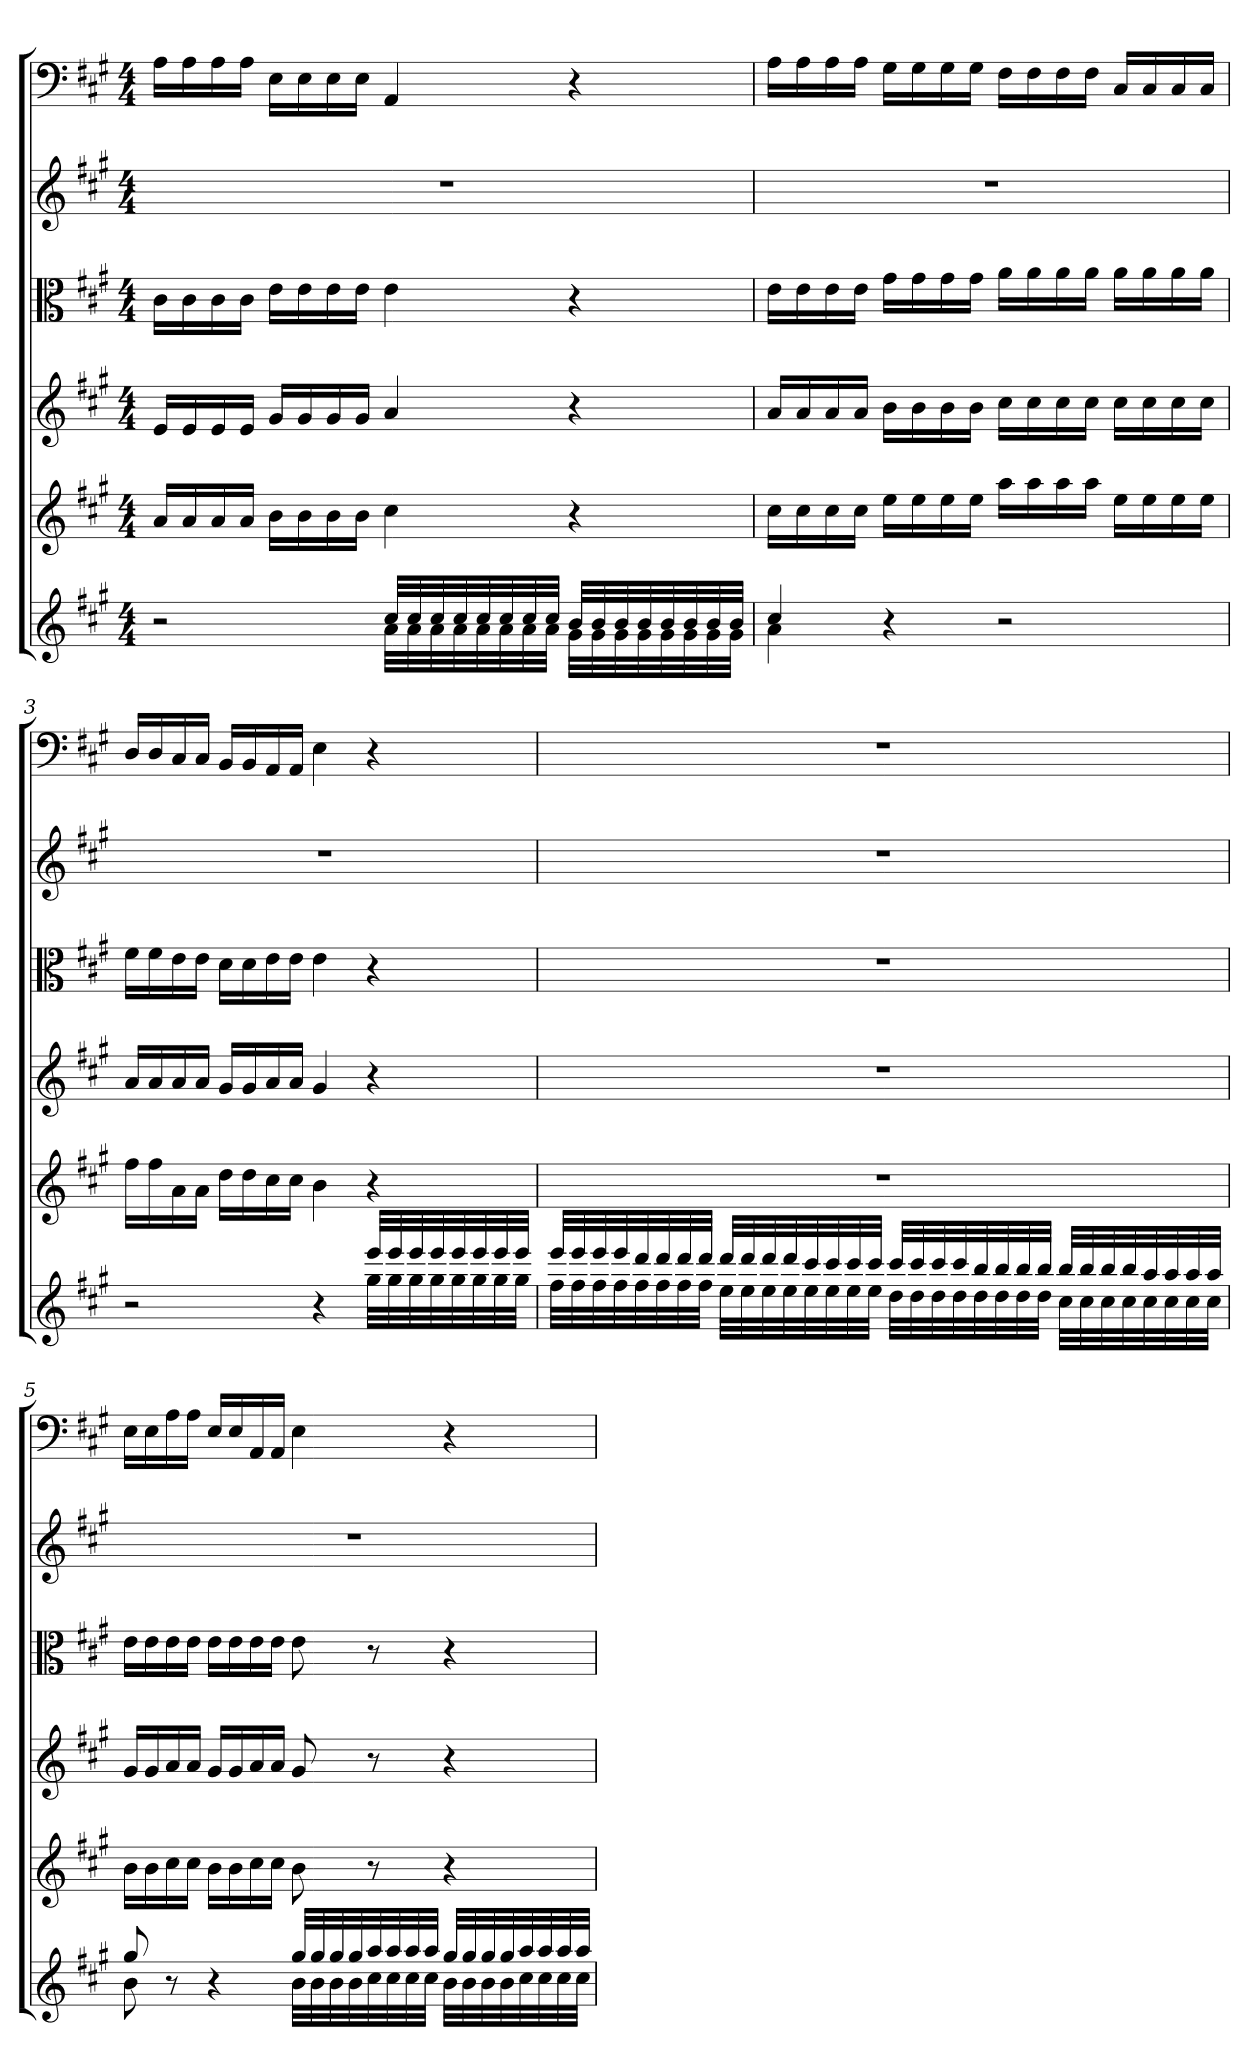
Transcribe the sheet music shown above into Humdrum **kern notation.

**kern	**kern	**kern	**kern	**kern	**kern
*part6	*part5	*part4	*part3	*part2	*part1
*staff6	*staff5	*staff4	*staff3	*staff2	*staff1
*clefG2	*clefG2	*clefG2	*clefC3	*clefG2	*clefF4
*k[f#c#g#]	*k[f#c#g#]	*k[f#c#g#]	*k[f#c#g#]	*k[f#c#g#]	*k[f#c#g#]
*A:	*A:	*A:	*A:	*A:	*A:
*M4/4	*M4/4	*M4/4	*M4/4	*M4/4	*M4/4
=1	=1	=1	=1	=1	=1
*^	*	*	*	*	*
2r	2ryy	16a/LL	16e/LL	16c#\LL	1r	16A\LL
.	.	16a/	16e/	16c#\	.	16A\
.	.	16a/	16e/	16c#\	.	16A\
.	.	16a/JJ	16e/JJ	16c#\JJ	.	16A\JJ
.	.	16b\LL	16g#/LL	16e\LL	.	16E\LL
.	.	16b\	16g#/	16e\	.	16E\
.	.	16b\	16g#/	16e\	.	16E\
.	.	16b\JJ	16g#/JJ	16e\JJ	.	16E\JJ
32cc#/LLL	32a\LLL	4cc#\	4a/	4e\	.	4AA/
32cc#/	32a\	.	.	.	.	.
32cc#/	32a\	.	.	.	.	.
32cc#/	32a\	.	.	.	.	.
32cc#/	32a\	.	.	.	.	.
32cc#/	32a\	.	.	.	.	.
32cc#/	32a\	.	.	.	.	.
32cc#/JJJ	32a\JJJ	.	.	.	.	.
32b/LLL	32g#\LLL	4r	4r	4r	.	4r
32b/	32g#\	.	.	.	.	.
32b/	32g#\	.	.	.	.	.
32b/	32g#\	.	.	.	.	.
32b/	32g#\	.	.	.	.	.
32b/	32g#\	.	.	.	.	.
32b/	32g#\	.	.	.	.	.
32b/JJJ	32g#\JJJ	.	.	.	.	.
=2	=2	=2	=2	=2	=2	=2
4cc#/	4a\	16cc#\LL	16a/LL	16e\LL	1r	16A\LL
.	.	16cc#\	16a/	16e\	.	16A\
.	.	16cc#\	16a/	16e\	.	16A\
.	.	16cc#\JJ	16a/JJ	16e\JJ	.	16A\JJ
2ryy	4r	16ee\LL	16b\LL	16g#\LL	.	16G#\LL
.	.	16ee\	16b\	16g#\	.	16G#\
.	.	16ee\	16b\	16g#\	.	16G#\
.	.	16ee\JJ	16b\JJ	16g#\JJ	.	16G#\JJ
.	2r	16aa\LL	16cc#\LL	16a\LL	.	16F#\LL
.	.	16aa\	16cc#\	16a\	.	16F#\
.	.	16aa\	16cc#\	16a\	.	16F#\
.	.	16aa\JJ	16cc#\JJ	16a\JJ	.	16F#\JJ
4ryy	.	16ee\LL	16cc#\LL	16a\LL	.	16C#/LL
.	.	16ee\	16cc#\	16a\	.	16C#/
.	.	16ee\	16cc#\	16a\	.	16C#/
.	.	16ee\JJ	16cc#\JJ	16a\JJ	.	16C#/JJ
=3	=3	=3	=3	=3	=3	=3
2r	2ryy	16ff#\LL	16a/LL	16f#\LL	1r	16D/LL
.	.	16ff#\	16a/	16f#\	.	16D/
.	.	16a\	16a/	16e\	.	16C#/
.	.	16a\JJ	16a/JJ	16e\JJ	.	16C#/JJ
.	.	16dd\LL	16g#/LL	16d\LL	.	16BB/LL
.	.	16dd\	16g#/	16d\	.	16BB/
.	.	16cc#\	16a/	16e\	.	16AA/
.	.	16cc#\JJ	16a/JJ	16e\JJ	.	16AA/JJ
4r	4ryy	4b\	4g#/	4e\	.	4E\
32eee/LLL	32gg#\LLL	4r	4r	4r	.	4r
32eee/	32gg#\	.	.	.	.	.
32eee/	32gg#\	.	.	.	.	.
32eee/	32gg#\	.	.	.	.	.
32eee/	32gg#\	.	.	.	.	.
32eee/	32gg#\	.	.	.	.	.
32eee/	32gg#\	.	.	.	.	.
32eee/JJJ	32gg#\JJJ	.	.	.	.	.
=4	=4	=4	=4	=4	=4	=4
32eee/LLL	32ff#\LLL	1r	1r	1r	1r	1r
32eee/	32ff#\	.	.	.	.	.
32eee/	32ff#\	.	.	.	.	.
32eee/	32ff#\	.	.	.	.	.
32ddd/	32ff#\	.	.	.	.	.
32ddd/	32ff#\	.	.	.	.	.
32ddd/	32ff#\	.	.	.	.	.
32ddd/JJJ	32ff#\JJJ	.	.	.	.	.
32ddd/LLL	32ee\LLL	.	.	.	.	.
32ddd/	32ee\	.	.	.	.	.
32ddd/	32ee\	.	.	.	.	.
32ddd/	32ee\	.	.	.	.	.
32ccc#/	32ee\	.	.	.	.	.
32ccc#/	32ee\	.	.	.	.	.
32ccc#/	32ee\	.	.	.	.	.
32ccc#/JJJ	32ee\JJJ	.	.	.	.	.
32ccc#/LLL	32dd\LLL	.	.	.	.	.
32ccc#/	32dd\	.	.	.	.	.
32ccc#/	32dd\	.	.	.	.	.
32ccc#/	32dd\	.	.	.	.	.
32bb/	32dd\	.	.	.	.	.
32bb/	32dd\	.	.	.	.	.
32bb/	32dd\	.	.	.	.	.
32bb/JJJ	32dd\JJJ	.	.	.	.	.
32bb/LLL	32cc#\LLL	.	.	.	.	.
32bb/	32cc#\	.	.	.	.	.
32bb/	32cc#\	.	.	.	.	.
32bb/	32cc#\	.	.	.	.	.
32aa/	32cc#\	.	.	.	.	.
32aa/	32cc#\	.	.	.	.	.
32aa/	32cc#\	.	.	.	.	.
32aa/JJJ	32cc#\JJJ	.	.	.	.	.
=5	=5	=5	=5	=5	=5	=5
8gg#/	8b\	16b\LL	16g#/LL	16e\LL	1r	16E\LL
.	.	16b\	16g#/	16e\	.	16E\
8r	8ryy	16cc#\	16a/	16e\	.	16A\
.	.	16cc#\JJ	16a/JJ	16e\JJ	.	16A\JJ
4r	4ryy	16b\LL	16g#/LL	16e\LL	.	16E/LL
.	.	16b\	16g#/	16e\	.	16E/
.	.	16cc#\	16a/	16e\	.	16AA/
.	.	16cc#\JJ	16a/JJ	16e\JJ	.	16AA/JJ
32gg#/LLL	32b\LLL	8b\	8g#/	8e\	.	4E\
32gg#/	32b\	.	.	.	.	.
32gg#/	32b\	.	.	.	.	.
32gg#/	32b\	.	.	.	.	.
32aa/	32cc#\	8r	8r	8r	.	.
32aa/	32cc#\	.	.	.	.	.
32aa/	32cc#\	.	.	.	.	.
32aa/JJJ	32cc#\JJJ	.	.	.	.	.
32gg#/LLL	32b\LLL	4r	4r	4r	.	4r
32gg#/	32b\	.	.	.	.	.
32gg#/	32b\	.	.	.	.	.
32gg#/	32b\	.	.	.	.	.
32aa/	32cc#\	.	.	.	.	.
32aa/	32cc#\	.	.	.	.	.
32aa/	32cc#\	.	.	.	.	.
32aa/JJJ	32cc#\JJJ	.	.	.	.	.
*v	*v	*	*	*	*	*
=	=	=	=	=	=
*-	*-	*-	*-	*-	*-
